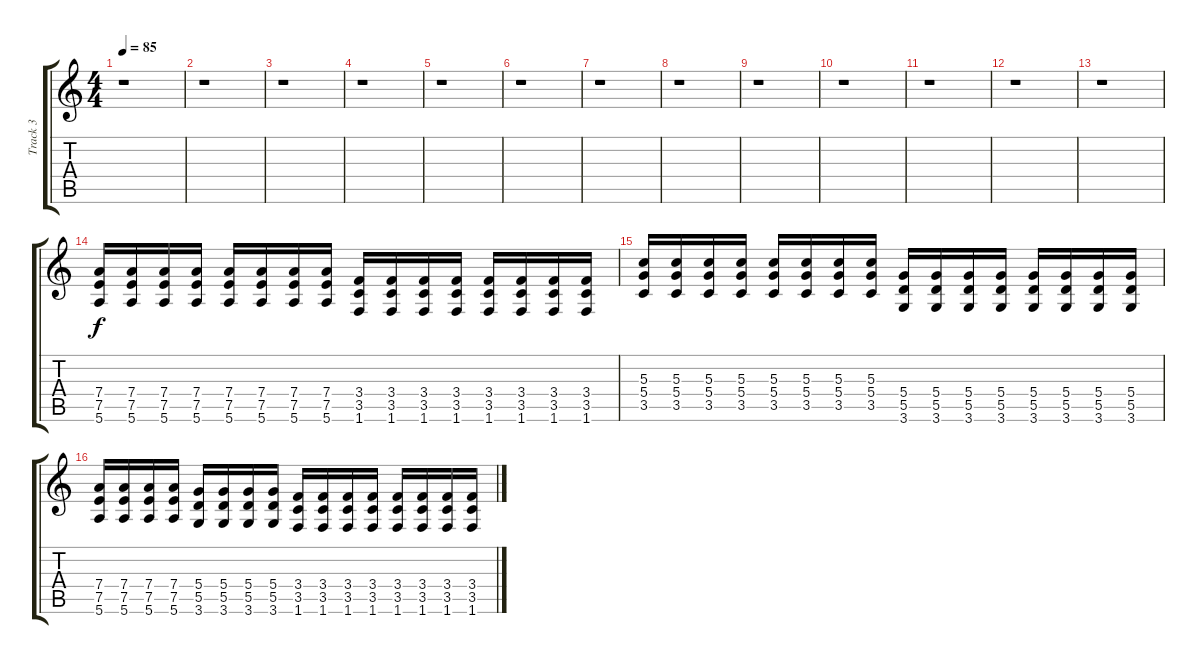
\track ("Track 3" "Track 3") {instrument overdrivenguitar}
\staff {score tabs}
\tuning (E4 B3 G3 D3 A2 E2) {hide}
\ts (4 4)
\tempo 85
\clef g2
\ks c
r.1{dy f} |
r.1 |
r.1 |
r.1 |
r.1 |
r.1 |
r.1 |
r.1 |
r.1 |
r.1 |
r.1 |
r.1 |
r.1 |
(7.4 7.5 5.6).16 (7.4 7.5 5.6).16 (7.4 7.5 5.6).16 (7.4 7.5 5.6).16 (7.4 7.5 5.6).16 (7.4 7.5 5.6).16 (7.4 7.5 5.6).16 (7.4 7.5 5.6).16 (3.4 3.5 1.6).16 (3.4 3.5 1.6).16 (3.4 3.5 1.6).16 (3.4 3.5 1.6).16 (3.4 3.5 1.6).16 (3.4 3.5 1.6).16 (3.4 3.5 1.6).16 (3.4 3.5 1.6).16 |
(5.3 5.4 3.5).16 (5.3 5.4 3.5).16 (5.3 5.4 3.5).16 (5.3 5.4 3.5).16 (5.3 5.4 3.5).16 (5.3 5.4 3.5).16 (5.3 5.4 3.5).16 (5.3 5.4 3.5).16 (5.4 5.5 3.6).16 (5.4 5.5 3.6).16 (5.4 5.5 3.6).16 (5.4 5.5 3.6).16 (5.4 5.5 3.6).16 (5.4 5.5 3.6).16 (5.4 5.5 3.6).16 (5.4 5.5 3.6).16 |
(7.4 7.5 5.6).16 (7.4 7.5 5.6).16 (7.4 7.5 5.6).16 (7.4 7.5 5.6).16 (5.4 5.5 3.6).16 (5.4 5.5 3.6).16 (5.4 5.5 3.6).16 (5.4 5.5 3.6).16 (3.4 3.5 1.6).16 (3.4 3.5 1.6).16 (3.4 3.5 1.6).16 (3.4 3.5 1.6).16 (3.4 3.5 1.6).16 (3.4 3.5 1.6).16 (3.4 3.5 1.6).16 (3.4 3.5 1.6).16
